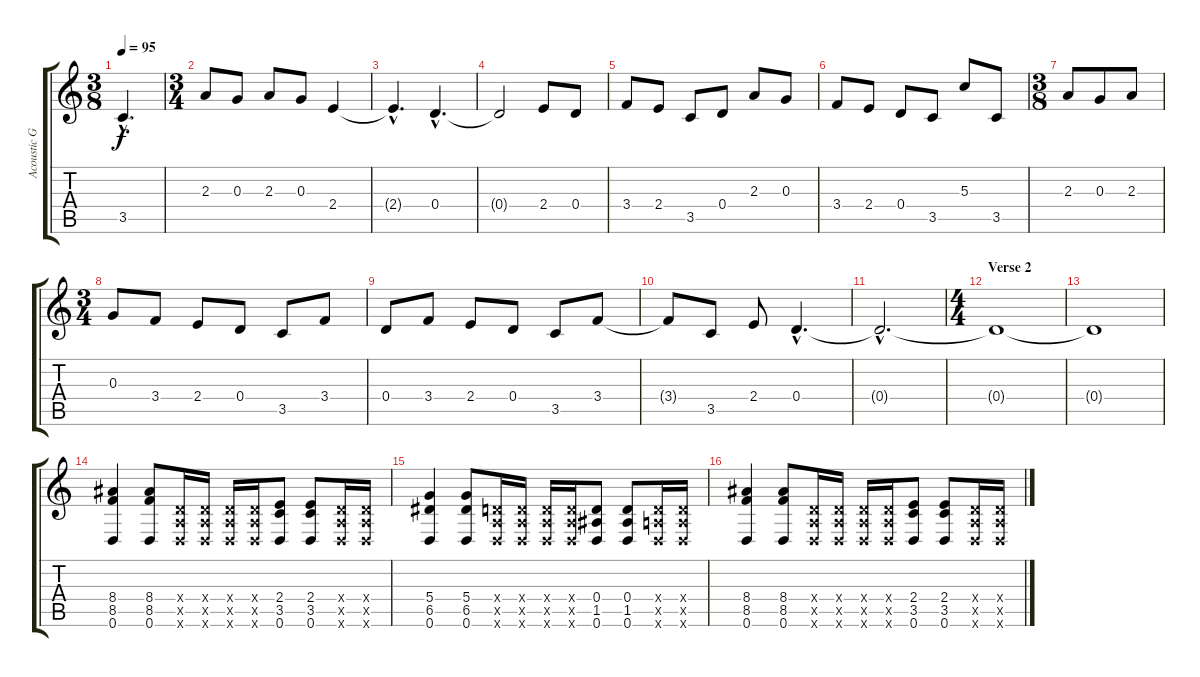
\track ("Acoustic Guitar (Steel)" "Acoustic G") {instrument acousticguitarsteel}
\staff {score tabs}
\tuning (E4 B3 G3 D3 A2 D2) {hide}
\ts (3 8)
\tempo 95
\clef g2
\ks c
3.5{hac t}.4{d dy f} |
\ts (3 4)
2.3.8 0.3.8 2.3.8 0.3.8 2.4.4 |
2.4{hac t}.4{d} 0.4{hac}.4{d} |
0.4{t}.2 2.4.8 0.4.8 |
3.4.8 2.4.8 3.5.8 0.4.8 2.3.8 0.3.8 |
3.4.8 2.4.8 0.4.8 3.5.8 5.3.8 3.5.8 |
\ts (3 8)
2.3.8 0.3.8 2.3.8 |
\ts (3 4)
0.3.8 3.4.8 2.4.8 0.4.8 3.5.8 3.4.8 |
0.4.8 3.4.8 2.4.8 0.4.8 3.5.8 3.4.8 |
3.4{t}.8 3.5.8 2.4.8 0.4{hac}.4{d} |
0.4{hac t}.2{d} |
\ts (4 4)
\section ("" "Verse 2")
0.4{t}.1 |
0.4{t}.1 |
(8.4 8.5 0.6).4{volume 12} (8.4 8.5 0.6).8 (0.4{x} 0.5{x} 0.6{x}).16 (0.4{x} 0.5{x} 0.6{x}).16 (0.4{x} 0.5{x} 0.6{x}).16 (0.4{x} 0.5{x} 0.6{x}).16 (2.4 3.5 0.6).8 (2.4 3.5 0.6).8 (0.4{x} 0.5{x} 0.6{x}).16 (0.4{x} 0.5{x} 0.6{x}).16 |
(5.4 6.5 0.6).4 (5.4 6.5 0.6).8 (0.4{x} 0.5{x} 0.6{x}).16 (0.4{x} 0.5{x} 0.6{x}).16 (0.4{x} 0.5{x} 0.6{x}).16 (0.4{x} 0.5{x} 0.6{x}).16 (0.4 1.5 0.6).8 (0.4 1.5 0.6).8 (0.4{x} 0.5{x} 0.6{x}).16 (0.4{x} 0.5{x} 0.6{x}).16 |
(8.4 8.5 0.6).4 (8.4 8.5 0.6).8 (0.4{x} 0.5{x} 0.6{x}).16 (0.4{x} 0.5{x} 0.6{x}).16 (0.4{x} 0.5{x} 0.6{x}).16 (0.4{x} 0.5{x} 0.6{x}).16 (2.4 3.5 0.6).8 (2.4 3.5 0.6).8 (0.4{x} 0.5{x} 0.6{x}).16 (0.4{x} 0.5{x} 0.6{x}).16
